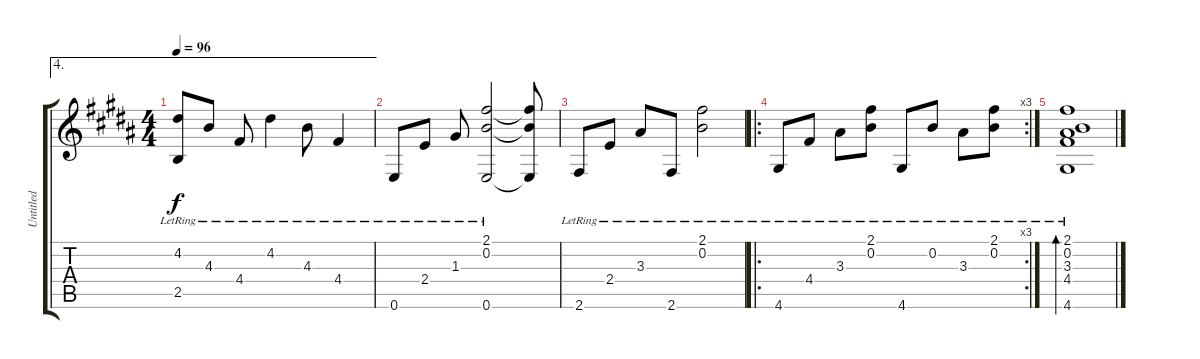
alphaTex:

\track ("Untitled" "Untitled") {instrument acousticguitarnylon}
\staff {score tabs}
\tuning (E4 B3 G3 D3 A2 E2) {hide}
\ae 4
\ts (4 4)
\tempo 96
\clef g2
\ks b
(4.2{lr} 2.5{lr}).8{dy f} 4.3{lr}.8 4.4{lr}.8 4.2{lr}.4 4.3{lr}.8 4.4{lr}.4 |
\ks g#minor
0.6{lr}.8 2.4{lr}.8 1.3{lr}.8 (2.1{lr} 0.2{lr} 0.6{lr}).2 (2.1{t} 0.2{t} 0.6{t}).8 |
2.6{lr}.8 2.4{lr}.8 3.3{lr}.8 2.6{lr}.8 (2.1{lr} 0.2{lr}).2 |
\ro
\rc 3
4.6{lr}.8 4.4{lr}.8 3.3{lr}.8 (2.1{lr} 0.2{lr}).8 4.6{lr}.8 0.2{lr}.8 3.3{lr}.8 (2.1{lr} 0.2{lr}).8 |
(2.1{lr} 0.2{lr} 3.3{lr} 4.4{lr} 4.6{lr}).1{bd 30}
